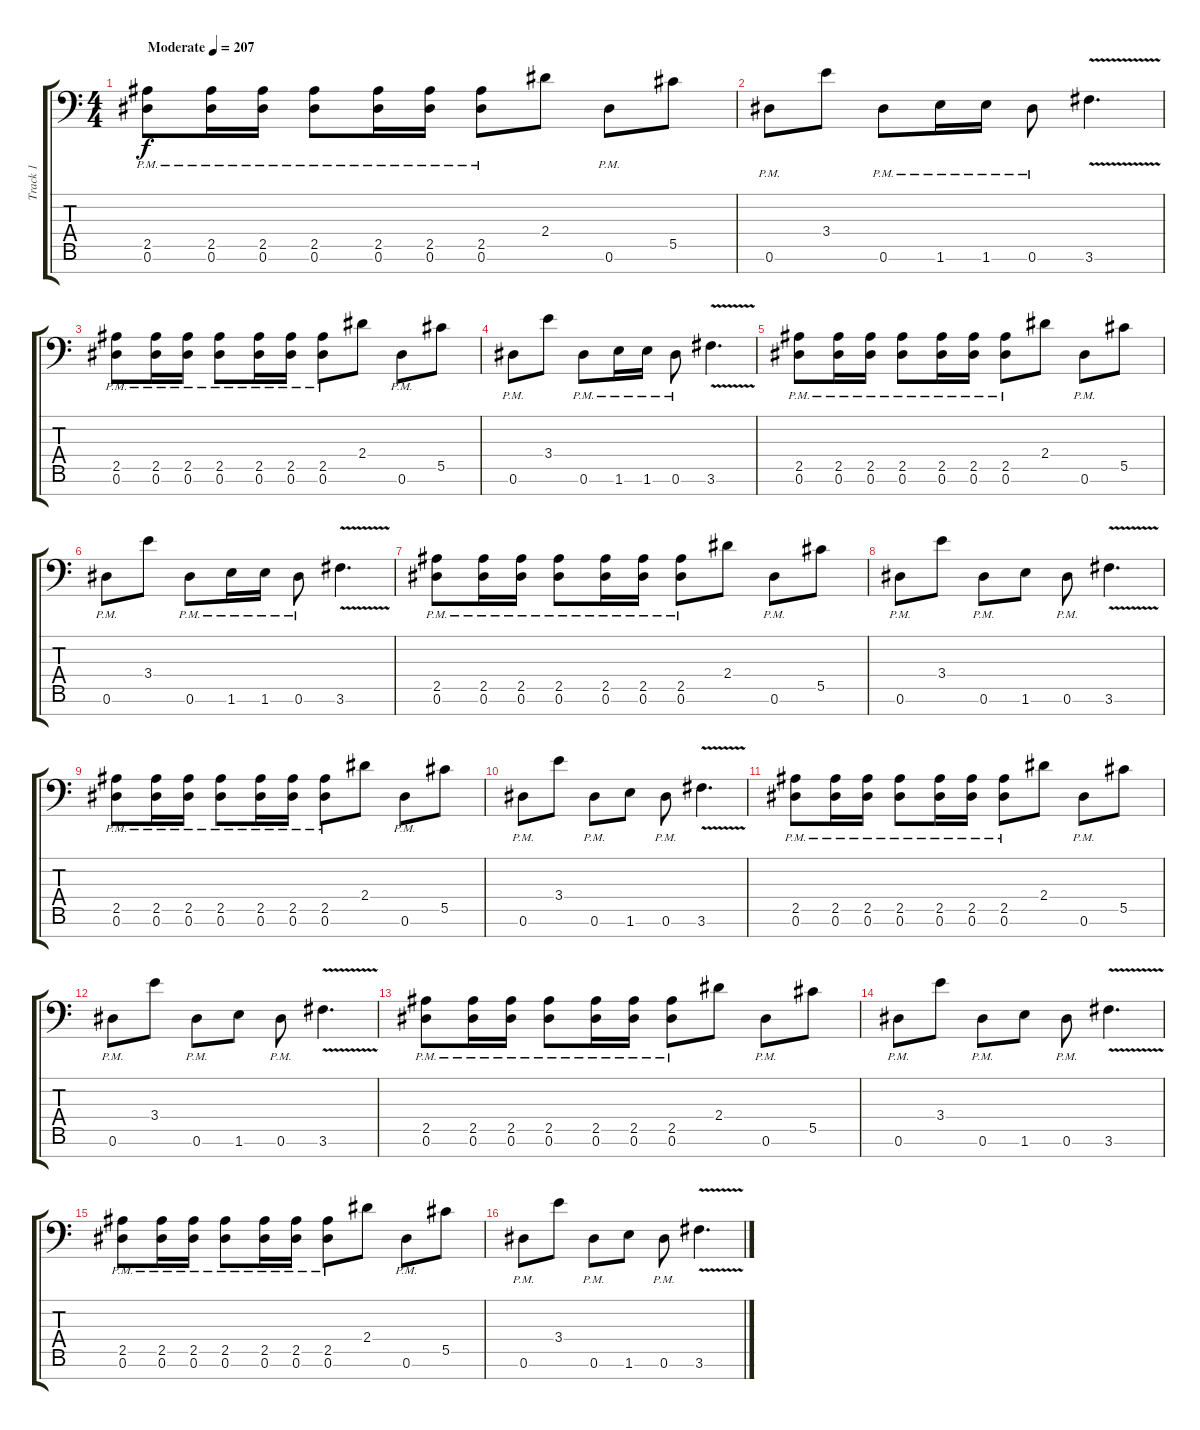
\track ("Track 1" "Track 1") {instrument overdrivenguitar}
\staff {score tabs}
\tuning (Eb4 Bb3 Gb3 Db3 Ab2 Eb2 Bb1) {hide}
\ts (4 4)
\tempo (207 "Moderate")
\clef f4
\ks c
(2.5{pm} 0.6{pm}).8{dy f instrument overdrivenguitar} (2.5{pm} 0.6{pm}).16 (2.5{pm} 0.6{pm}).16 (2.5{pm} 0.6{pm}).8 (2.5{pm} 0.6{pm}).16 (2.5{pm} 0.6{pm}).16 (2.5{pm} 0.6{pm}).8 2.4.8 0.6{pm}.8 5.5.8 |
0.6{pm}.8 3.4.8 0.6{pm}.8 1.6{pm}.16 1.6{pm}.16 0.6{pm}.8 3.6{v}.4{d} |
(2.5{pm} 0.6{pm}).8 (2.5{pm} 0.6{pm}).16 (2.5{pm} 0.6{pm}).16 (2.5{pm} 0.6{pm}).8 (2.5{pm} 0.6{pm}).16 (2.5{pm} 0.6{pm}).16 (2.5{pm} 0.6{pm}).8 2.4.8 0.6{pm}.8 5.5.8 |
0.6{pm}.8 3.4.8 0.6{pm}.8 1.6{pm}.16 1.6{pm}.16 0.6{pm}.8 3.6{v}.4{d} |
(2.5{pm} 0.6{pm}).8 (2.5{pm} 0.6{pm}).16 (2.5{pm} 0.6{pm}).16 (2.5{pm} 0.6{pm}).8 (2.5{pm} 0.6{pm}).16 (2.5{pm} 0.6{pm}).16 (2.5{pm} 0.6{pm}).8 2.4.8 0.6{pm}.8 5.5.8 |
0.6{pm}.8 3.4.8 0.6{pm}.8 1.6{pm}.16 1.6{pm}.16 0.6{pm}.8 3.6{v}.4{d} |
(2.5{pm} 0.6{pm}).8 (2.5{pm} 0.6{pm}).16 (2.5{pm} 0.6{pm}).16 (2.5{pm} 0.6{pm}).8 (2.5{pm} 0.6{pm}).16 (2.5{pm} 0.6{pm}).16 (2.5{pm} 0.6{pm}).8 2.4.8 0.6{pm}.8 5.5.8 |
0.6{pm}.8 3.4.8 0.6{pm}.8 1.6.8 0.6{pm}.8 3.6{v}.4{d} |
(2.5{pm} 0.6{pm}).8 (2.5{pm} 0.6{pm}).16 (2.5{pm} 0.6{pm}).16 (2.5{pm} 0.6{pm}).8 (2.5{pm} 0.6{pm}).16 (2.5{pm} 0.6{pm}).16 (2.5{pm} 0.6{pm}).8 2.4.8 0.6{pm}.8 5.5.8 |
0.6{pm}.8 3.4.8 0.6{pm}.8 1.6.8 0.6{pm}.8 3.6{v}.4{d} |
(2.5{pm} 0.6{pm}).8 (2.5{pm} 0.6{pm}).16 (2.5{pm} 0.6{pm}).16 (2.5{pm} 0.6{pm}).8 (2.5{pm} 0.6{pm}).16 (2.5{pm} 0.6{pm}).16 (2.5{pm} 0.6{pm}).8 2.4.8 0.6{pm}.8 5.5.8 |
0.6{pm}.8 3.4.8 0.6{pm}.8 1.6.8 0.6{pm}.8 3.6{v}.4{d} |
(2.5{pm} 0.6{pm}).8 (2.5{pm} 0.6{pm}).16 (2.5{pm} 0.6{pm}).16 (2.5{pm} 0.6{pm}).8 (2.5{pm} 0.6{pm}).16 (2.5{pm} 0.6{pm}).16 (2.5{pm} 0.6{pm}).8 2.4.8 0.6{pm}.8 5.5.8 |
0.6{pm}.8 3.4.8 0.6{pm}.8 1.6.8 0.6{pm}.8 3.6{v}.4{d} |
(2.5{pm} 0.6{pm}).8 (2.5{pm} 0.6{pm}).16 (2.5{pm} 0.6{pm}).16 (2.5{pm} 0.6{pm}).8 (2.5{pm} 0.6{pm}).16 (2.5{pm} 0.6{pm}).16 (2.5{pm} 0.6{pm}).8 2.4.8 0.6{pm}.8 5.5.8 |
0.6{pm}.8 3.4.8 0.6{pm}.8 1.6.8 0.6{pm}.8 3.6{v}.4{d}
